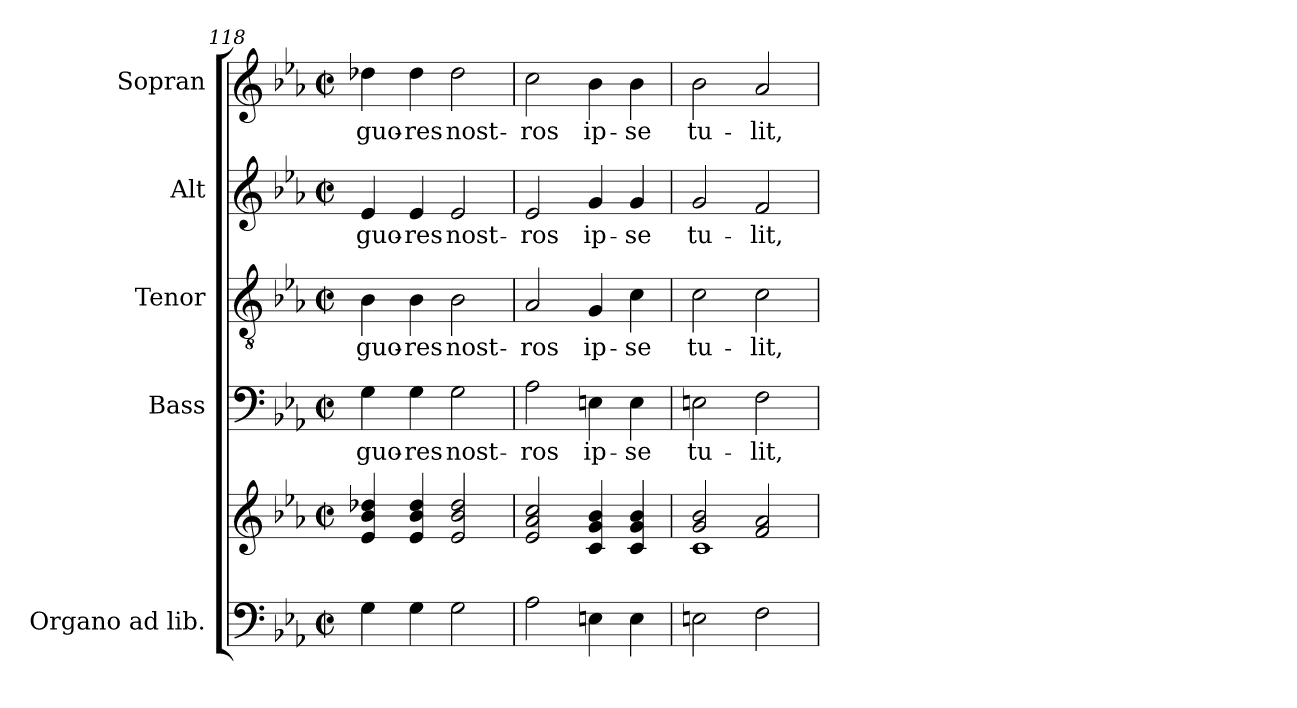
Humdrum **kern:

**kern	**kern	**kern	**text	**kern	**text	**kern	**text	**kern	**text
*part5	*part5	*part4	*part4	*part3	*part3	*part2	*part2	*part1	*part1
*staff6	*staff5	*staff4	*staff4	*staff3	*staff3	*staff2	*staff2	*staff1	*staff1
*I"Organo ad lib.	*	*I"Bass	*	*I"Tenor	*	*I"Alt	*	*I"Sopran	*
*	*	*I'B.	*	*I'T.	*	*I'A.	*	*I'S.	*
*clefF4	*clefG2	*clefF4	*	*clefGv2	*	*clefG2	*	*clefG2	*
*k[b-e-a-]	*k[b-e-a-]	*k[b-e-a-]	*	*k[b-e-a-]	*	*k[b-e-a-]	*	*k[b-e-a-]	*
*E-:	*E-:	*E-:	*	*E-:	*	*E-:	*	*E-:	*
*M2/2	*M2/2	*M2/2	*	*M2/2	*	*M2/2	*	*M2/2	*
*met(c|)	*met(c|)	*met(c|)	*	*met(c|)	*	*met(c|)	*	*met(c|)	*
=118	=118	=118	=118	=118	=118	=118	=118	=118	=118
!	!	!	!LO:LY:b	!	!LO:LY:b	!	!LO:LY:b	!	!LO:LY:b
4G\	4e-/ 4b-/ 4dd-X/	4G\	-guo-	4B-\	-guo-	4e-/	-guo-	4dd-X\	-guo-
!	!	!	!LO:LY:b	!	!LO:LY:b	!	!LO:LY:b	!	!LO:LY:b
4G\	4e-/ 4b-/ 4dd-/	4G\	-res	4B-\	-res	4e-/	-res	4dd-\	-res
!	!	!	!LO:LY:b	!	!LO:LY:b	!	!LO:LY:b	!	!LO:LY:b
2G\	2e-/ 2b-/ 2dd-/	2G\	nost-	2B-\	nost-	2e-/	nost-	2dd-\	nost-
=119	=119	=119	=119	=119	=119	=119	=119	=119	=119
!	!	!	!LO:LY:b	!	!LO:LY:b	!	!LO:LY:b	!	!LO:LY:b
2A-\	2e-/ 2a-/ 2cc/	2A-\	-ros	2A-/	-ros	2e-/	-ros	2cc\	-ros
!	!	!	!LO:LY:b	!	!LO:LY:b	!	!LO:LY:b	!	!LO:LY:b
4En\	4c/ 4g/ 4b-/	4En\	ip-	4G/	ip-	4g/	ip-	4b-\	ip-
!	!	!	!LO:LY:b	!	!LO:LY:b	!	!LO:LY:b	!	!LO:LY:b
4E\	4c/ 4g/ 4b-/	4E\	-se	4c\	-se	4g/	-se	4b-\	-se
!!LO:PB:g=z
=120	=120	=120	=120	=120	=120	=120	=120	=120	=120
*	*^	*	*	*	*	*	*	*	*
!	!	!	!	!LO:LY:b	!	!LO:LY:b	!	!LO:LY:b	!	!LO:LY:b
2En\	2g/ 2b-/	1c	2En\	tu-	2c\	tu-	2g/	tu-	2b-\	tu-
!	!	!	!	!LO:LY:b	!	!LO:LY:b	!	!LO:LY:b	!	!LO:LY:b
2F\	2f/ 2a-/	.	2F\	-lit,	2c\	-lit,	2f/	-lit,	2a-/	-lit,
*	*v	*v	*	*	*	*	*	*	*	*
=	=	=	=	=	=	=	=	=	=
*-	*-	*-	*-	*-	*-	*-	*-	*-	*-
